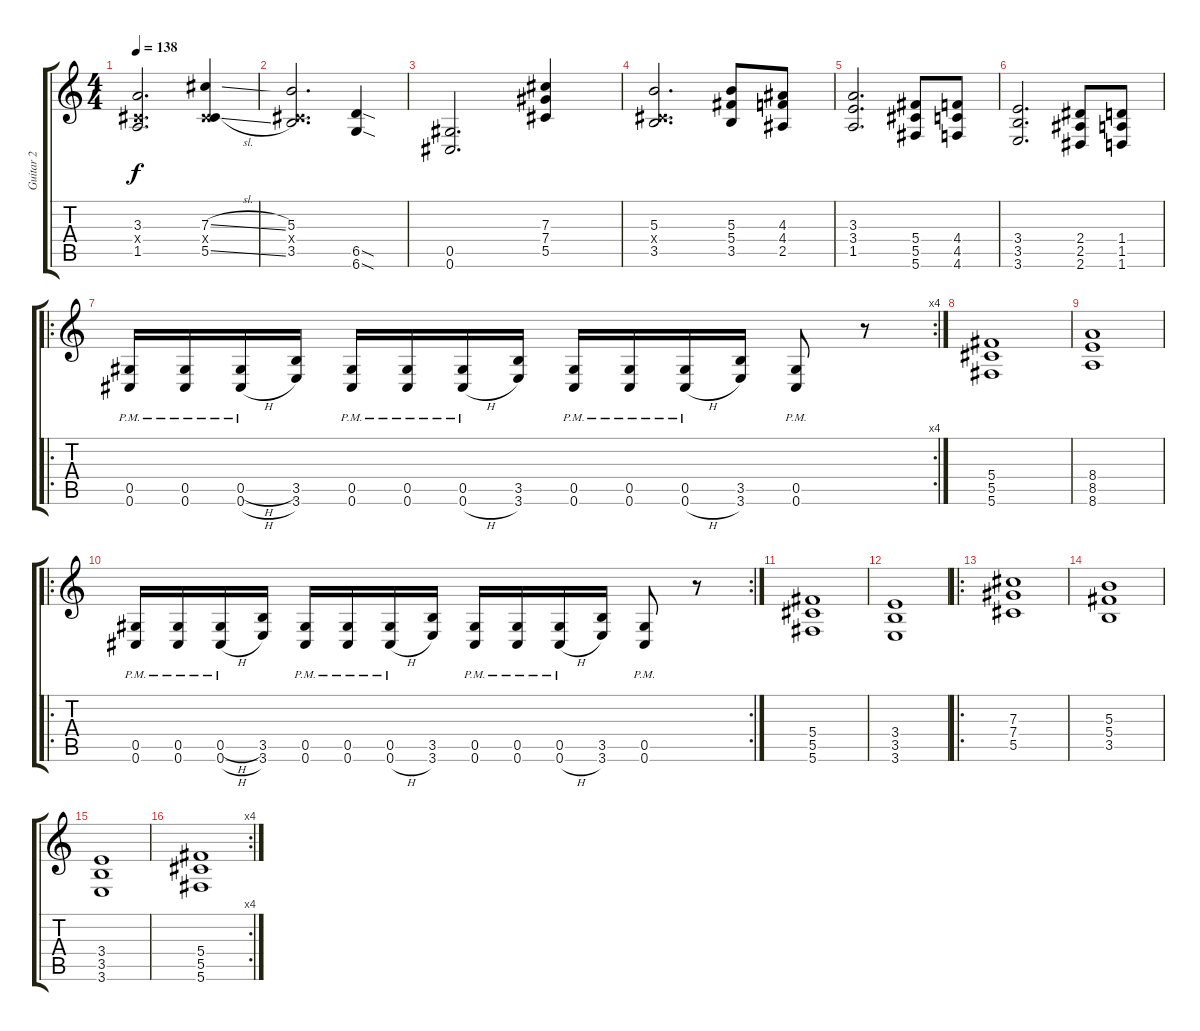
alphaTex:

\track ("Guitar 2" "Guitar 2") {instrument distortionguitar}
\staff {score tabs}
\tuning (Eb4 Bb3 Gb3 Db3 Ab2 Db2) {hide}
\ts (4 4)
\tempo 138
\clef g2
\ks c
(3.3 0.4{x} 1.5).2{d dy f} (7.3{sl} 0.4{x} 5.5{sl}).4 |
(5.3 0.4{x} 3.5).2{d} (6.5{sod} 6.6{sod}).4 |
(0.5 0.6).2{d} (7.3 7.4 5.5).4 |
(5.3 0.4{x} 3.5).2{d} (5.3 5.4 3.5).8 (4.3 4.4 2.5).8 |
(3.3 3.4 1.5).2{d} (5.4 5.5 5.6).8 (4.4 4.5 4.6).8 |
(3.4 3.5 3.6).2{d} (2.4 2.5 2.6).8 (1.4 1.5 1.6).8 |
\ro
\rc 4
(0.5{pm} 0.6{pm}).16 (0.5{pm} 0.6{pm}).16 (0.5{h pm} 0.6{h pm}).16 (3.5 3.6).16 (0.5{pm} 0.6{pm}).16 (0.5{pm} 0.6{pm}).16 (0.5{pm} 0.6{h pm}).16 (3.5 3.6).16 (0.5{pm} 0.6{pm}).16 (0.5{pm} 0.6{pm}).16 (0.5{pm} 0.6{h pm}).16 (3.5 3.6).16 (0.5{pm} 0.6{pm}).8 r.8 |
(5.4 5.5 5.6).1 |
(8.4 8.5 8.6).1 |
\ro
\rc 2
(0.5{pm} 0.6{pm}).16 (0.5{pm} 0.6{pm}).16 (0.5{h pm} 0.6{h pm}).16 (3.5 3.6).16 (0.5{pm} 0.6{pm}).16 (0.5{pm} 0.6{pm}).16 (0.5{pm} 0.6{h pm}).16 (3.5 3.6).16 (0.5{pm} 0.6{pm}).16 (0.5{pm} 0.6{pm}).16 (0.5{pm} 0.6{h pm}).16 (3.5 3.6).16 (0.5{pm} 0.6{pm}).8 r.8 |
(5.4 5.5 5.6).1 |
(3.4 3.5 3.6).1 |
\ro
(7.3 7.4 5.5).1 |
(5.3 5.4 3.5).1 |
(3.4 3.5 3.6).1 |
\rc 4
(5.4 5.5 5.6).1
